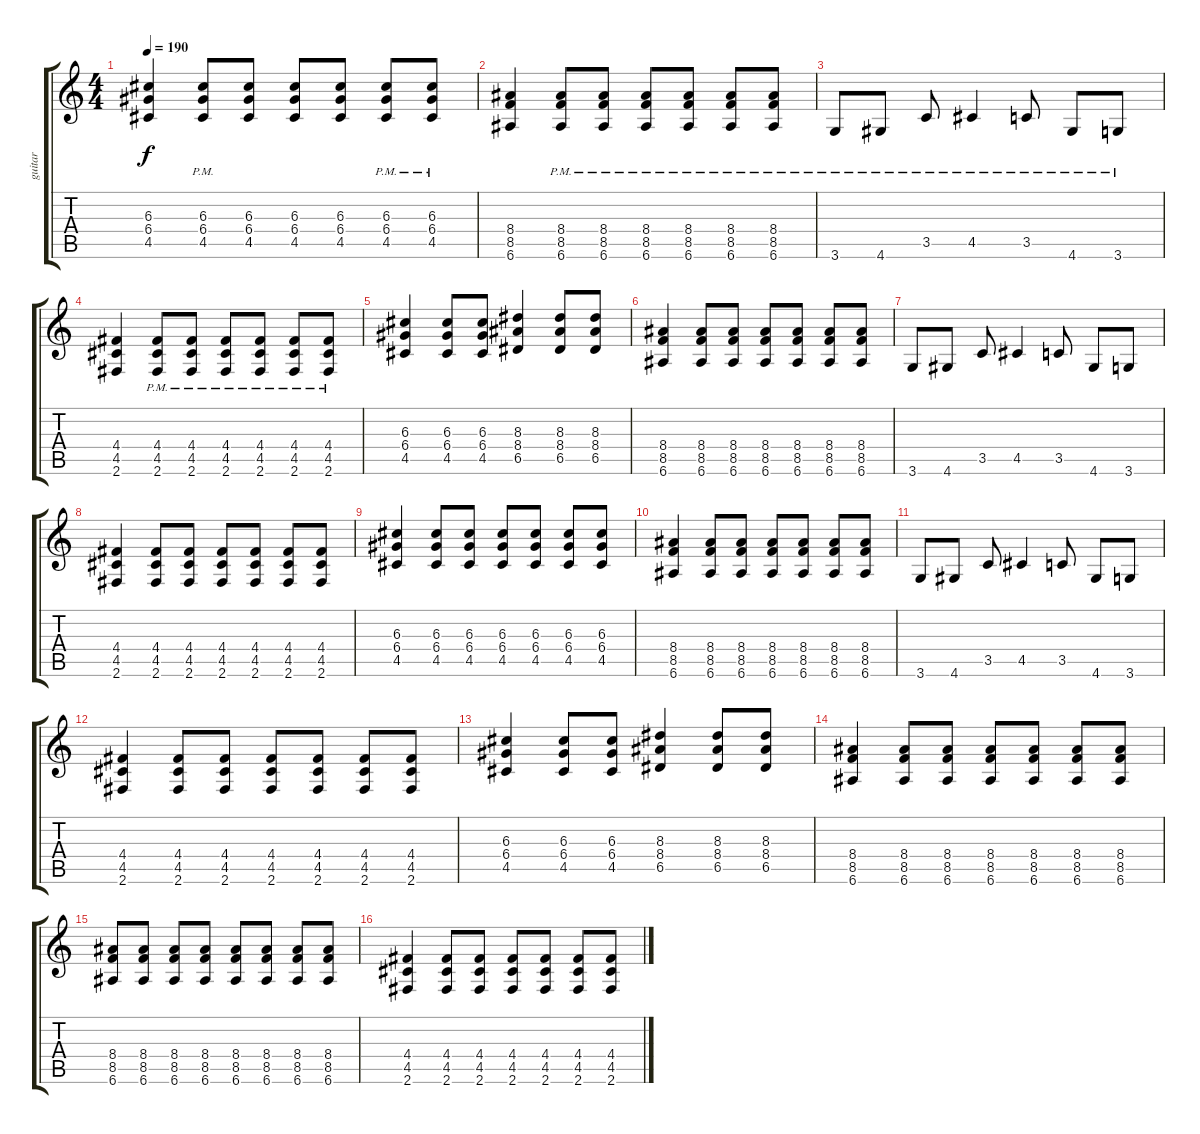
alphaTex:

\track ("guitar" "guitar") {instrument distortionguitar}
\staff {score tabs}
\tuning (E4 B3 G3 D3 A2 E2) {hide}
\ts (4 4)
\tempo 190
\clef g2
\ks c
(6.3 6.4 4.5).4{dy f} (6.3{pm} 6.4{pm} 4.5{pm}).8 (6.3 6.4 4.5).8 (6.3 6.4 4.5).8 (6.3 6.4 4.5).8 (6.3{pm} 6.4{pm} 4.5{pm}).8 (6.3{pm} 6.4{pm} 4.5{pm}).8 |
(8.4 8.5 6.6).4 (8.4{pm} 8.5{pm} 6.6{pm}).8 (8.4{pm} 8.5{pm} 6.6{pm}).8 (8.4{pm} 8.5{pm} 6.6{pm}).8 (8.4{pm} 8.5{pm} 6.6{pm}).8 (8.4{pm} 8.5{pm} 6.6{pm}).8 (8.4{pm} 8.5{pm} 6.6{pm}).8 |
3.6{pm}.8 4.6{pm}.8 3.5{pm}.8 4.5{pm}.4 3.5{pm}.8 4.6{pm}.8 3.6{pm}.8 |
(4.4 4.5 2.6).4 (4.4{pm} 4.5{pm} 2.6{pm}).8 (4.4{pm} 4.5{pm} 2.6{pm}).8 (4.4{pm} 4.5{pm} 2.6{pm}).8 (4.4{pm} 4.5{pm} 2.6{pm}).8 (4.4{pm} 4.5{pm} 2.6{pm}).8 (4.4{pm} 4.5{pm} 2.6{pm}).8 |
(6.3 6.4 4.5).4 (6.3 6.4 4.5).8 (6.3 6.4 4.5).8 (8.3 8.4 6.5).4 (8.3 8.4 6.5).8 (8.3 8.4 6.5).8 |
(8.4 8.5 6.6).4 (8.4 8.5 6.6).8 (8.4 8.5 6.6).8 (8.4 8.5 6.6).8 (8.4 8.5 6.6).8 (8.4 8.5 6.6).8 (8.4 8.5 6.6).8 |
3.6.8 4.6.8 3.5.8 4.5.4 3.5.8 4.6.8 3.6.8 |
(4.4 4.5 2.6).4 (4.4 4.5 2.6).8 (4.4 4.5 2.6).8 (4.4 4.5 2.6).8 (4.4 4.5 2.6).8 (4.4 4.5 2.6).8 (4.4 4.5 2.6).8 |
(6.3 6.4 4.5).4 (6.3 6.4 4.5).8 (6.3 6.4 4.5).8 (6.3 6.4 4.5).8 (6.3 6.4 4.5).8 (6.3 6.4 4.5).8 (6.3 6.4 4.5).8 |
(8.4 8.5 6.6).4 (8.4 8.5 6.6).8 (8.4 8.5 6.6).8 (8.4 8.5 6.6).8 (8.4 8.5 6.6).8 (8.4 8.5 6.6).8 (8.4 8.5 6.6).8 |
3.6.8 4.6.8 3.5.8 4.5.4 3.5.8 4.6.8 3.6.8 |
(4.4 4.5 2.6).4 (4.4 4.5 2.6).8 (4.4 4.5 2.6).8 (4.4 4.5 2.6).8 (4.4 4.5 2.6).8 (4.4 4.5 2.6).8 (4.4 4.5 2.6).8 |
(6.3 6.4 4.5).4 (6.3 6.4 4.5).8 (6.3 6.4 4.5).8 (8.3 8.4 6.5).4 (8.3 8.4 6.5).8 (8.3 8.4 6.5).8 |
(8.4 8.5 6.6).4 (8.4 8.5 6.6).8 (8.4 8.5 6.6).8 (8.4 8.5 6.6).8 (8.4 8.5 6.6).8 (8.4 8.5 6.6).8 (8.4 8.5 6.6).8 |
(8.4 8.5 6.6).8 (8.4 8.5 6.6).8 (8.4 8.5 6.6).8 (8.4 8.5 6.6).8 (8.4 8.5 6.6).8 (8.4 8.5 6.6).8 (8.4 8.5 6.6).8 (8.4 8.5 6.6).8 |
(4.4 4.5 2.6).4 (4.4 4.5 2.6).8 (4.4 4.5 2.6).8 (4.4 4.5 2.6).8 (4.4 4.5 2.6).8 (4.4 4.5 2.6).8 (4.4 4.5 2.6).8
